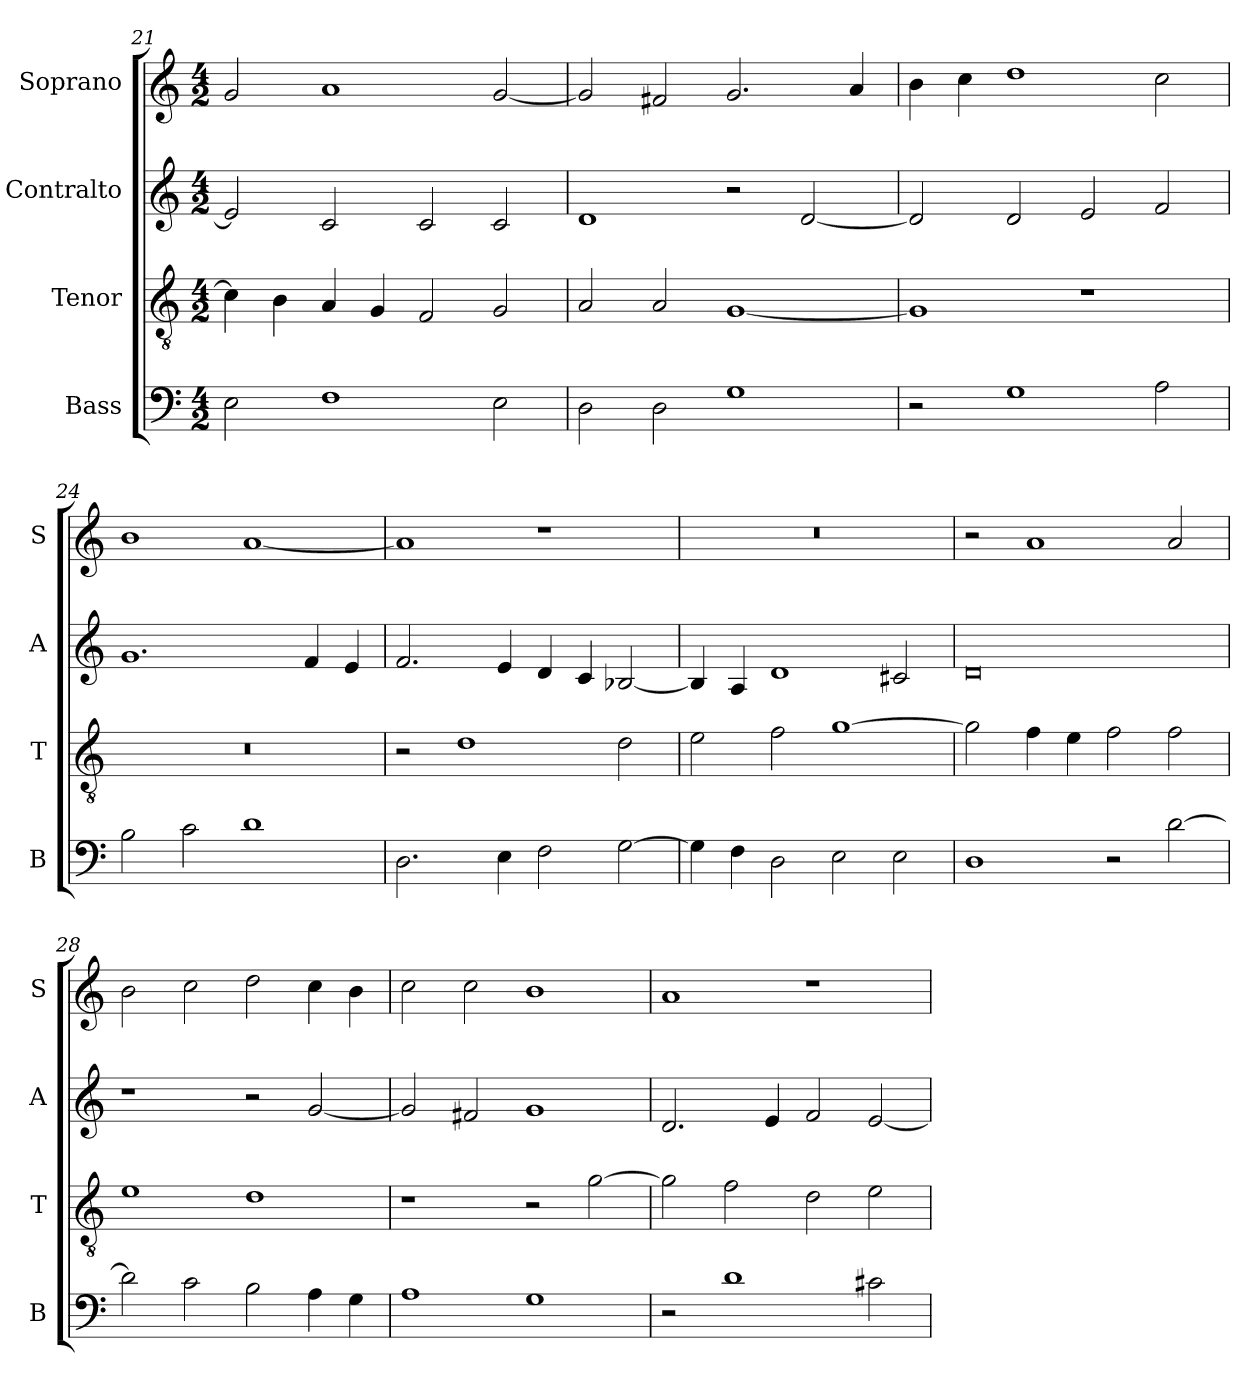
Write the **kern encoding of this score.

**kern	**kern	**kern	**kern
*part4	*part3	*part2	*part1
*staff4	*staff3	*staff2	*staff1
*I"Bass	*I"Tenor	*I"Contralto	*I"Soprano
*I'B	*I'T	*I'A	*I'S
*clefF4	*clefGv2	*clefG2	*clefG2
*k[]	*k[]	*k[]	*k[]
*G:mix	*G:mix	*G:mix	*G:mix
*M4/2	*M4/2	*M4/2	*M4/2
=21	=21	=21	=21
2E	4c]	2e]	2g
.	4B	.	.
1F	4A	2c	1a
.	4G	.	.
.	2F	2c	.
2E	2G	2c	[2g
=22	=22	=22	=22
2D	2A	1d	2g]
2D	2A	.	2f#X
1G	[1G	2r	2.g
.	.	[2d	.
.	.	.	4a
=23	=23	=23	=23
2r	1G]	2d]	4b
.	.	.	4cc
1G	.	2d	1dd
.	1r	2e	.
2A	.	2f	2cc
=24	=24	=24	=24
2B	0r	1.g	1b
2c	.	.	.
1d	.	.	[1a
.	.	4f	.
.	.	4e	.
=25	=25	=25	=25
2.D	2r	2.f	1a]
.	1d	.	.
4E	.	4e	.
2F	.	4d	1r
.	.	4c	.
[2G	2d	[2B-X	.
=26	=26	=26	=26
4G]	2e	4B-]	0r
4F	.	4A	.
2D	2f	1d	.
2E	[1g	.	.
2E	.	2c#X	.
=27	=27	=27	=27
1D	2g]	0d	2r
.	4f	.	1a
.	4e	.	.
2r	2f	.	.
[2d	2f	.	2a
=28	=28	=28	=28
2d]	1e	1r	2b
2c	.	.	2cc
2B	1d	2r	2dd
4A	.	[2g	4cc
4G	.	.	4b
=29	=29	=29	=29
1A	1r	2g]	2cc
.	.	2f#X	2cc
1G	2r	1g	1b
.	[2g	.	.
=30	=30	=30	=30
2r	2g]	2.d	1a
1d	2f	.	.
.	.	4e	.
.	2d	2f	1r
2c#X	2e	[2e	.
=	=	=	=
*-	*-	*-	*-
